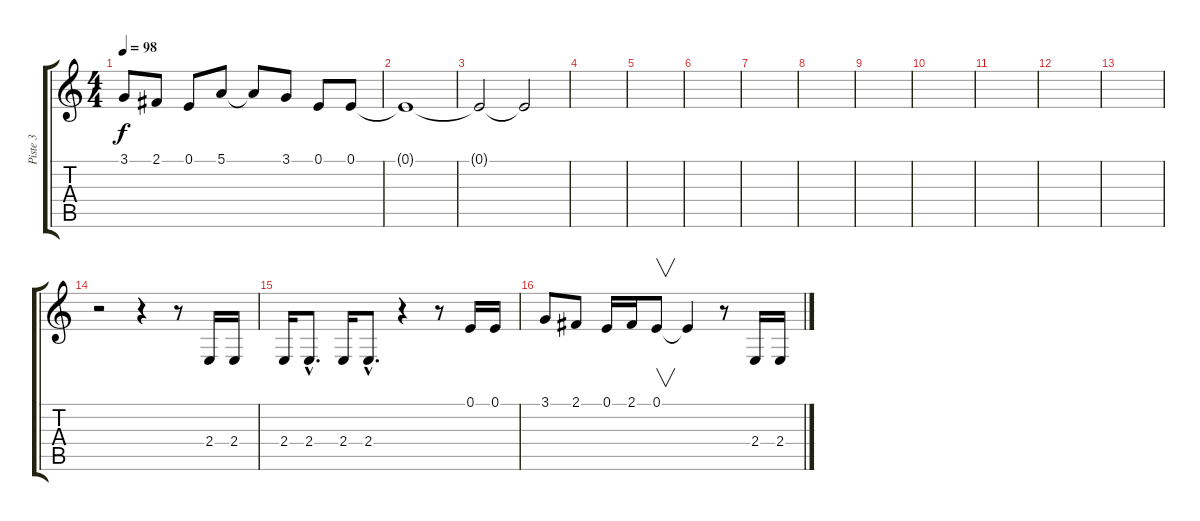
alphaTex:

\track ("Piste 3" "Piste 3") {instrument choiraahs}
\staff {score tabs}
\tuning (E4 B3 G3 D3 A2 E2) {hide}
\ts (4 4)
\tempo 98
\clef g2
\ks c
3.1.8{dy f} 2.1.8 0.1.8 5.1.8 5.1{t}.8 3.1.8 0.1.8 0.1.8 |
0.1{t}.1 |
0.1{t}.2 0.1{t}.2 |
|
|
|
|
|
|
|
|
|
|
r.2 r.4 r.8 2.4.16 2.4.16 |
2.4.16 2.4{hac}.8{d} 2.4.16 2.4{hac}.8{d} r.4 r.8 0.1.16 0.1.16 |
3.1.8 2.1.8 0.1.16 2.1.16 0.1.8{v} 0.1{t}.4 r.8 2.4.16 2.4.16
